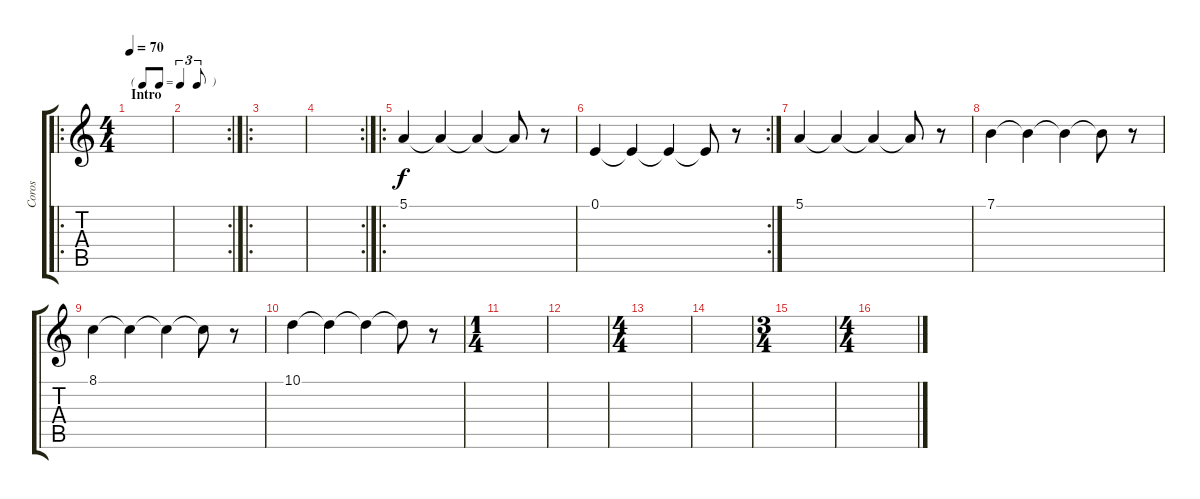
\track ("Coros" "Coros") {instrument choiraahs}
\staff {score tabs}
\tuning (E4 B3 G3 D3 A2 E2) {hide}
\ro
\ts (4 4)
\tf triplet8th
\section ("" "Intro")
\tempo 70
\clef g2
\ks c
|
\rc 2
|
\ro
|
\rc 2
|
\ro
5.1.4{volume 3} 5.1{t}.4 5.1{t}.4 5.1{t}.8 r.8{volume 12} |
\rc 2
0.1.4{volume 3} 0.1{t}.4 0.1{t}.4 0.1{t}.8 r.8{volume 12} |
5.1.4{volume 3} 5.1{t}.4 5.1{t}.4 5.1{t}.8 r.8{volume 12} |
7.1.4{volume 3} 7.1{t}.4 7.1{t}.4 7.1{t}.8 r.8{volume 12} |
8.1.4{volume 3} 8.1{t}.4 8.1{t}.4 8.1{t}.8 r.8{volume 12} |
10.1.4{volume 3} 10.1{t}.4 10.1{t}.4 10.1{t}.8 r.8{volume 12} |
\ts (1 4)
|
|
\ts (4 4)
|
|
\ts (3 4)
|
\ts (4 4)
